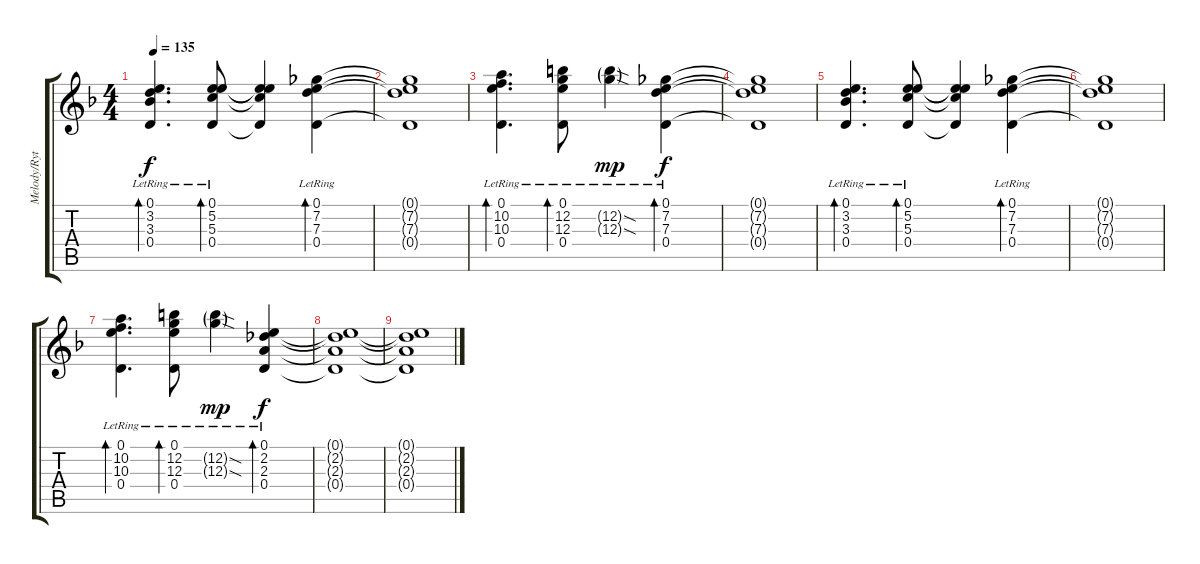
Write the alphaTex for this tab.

\track ("Melody/Rythem #2" "Melody/Ryt") {instrument distortionguitar bank 125}
\staff {score tabs}
\tuning (E4 B3 G3 D3 A2 E2) {hide}
\ts (4 4)
\tempo 135
\clef g2
\ks f
(0.1{lr} 3.2{lr} 3.3{lr} 0.4{lr}).4{d bd 240 dy f} (0.1{lr} 5.2{lr} 5.3{lr} 0.4{lr}).8{bd 240} (0.1{t} 5.2{t} 5.3{t} 0.4{t}).4 (0.1{lr} 7.2{lr} 7.3{lr} 0.4{lr}).4{bd 240} |
(0.1{t} 7.2{t} 7.3{t} 0.4{t}).1 |
(0.1{lr} 10.2{lr} 10.3{lr} 0.4{lr}).4{d bd 240} (0.1{lr} 12.2{lr} 12.3{lr} 0.4{lr}).8{bd 240} (12.2{sod g lr} 12.3{sod g lr}).4{dy mp} (0.1{lr} 7.2{lr} 7.3{lr} 0.4{lr}).4{bd 240 dy f} |
(0.1{t} 7.2{t} 7.3{t} 0.4{t}).1 |
(0.1{lr} 3.2{lr} 3.3{lr} 0.4{lr}).4{d bd 240} (0.1{lr} 5.2{lr} 5.3{lr} 0.4{lr}).8{bd 240} (0.1{t} 5.2{t} 5.3{t} 0.4{t}).4 (0.1{lr} 7.2{lr} 7.3{lr} 0.4{lr}).4{bd 240} |
(0.1{t} 7.2{t} 7.3{t} 0.4{t}).1 |
(0.1{lr} 10.2{lr} 10.3{lr} 0.4{lr}).4{d bd 240} (0.1{lr} 12.2{lr} 12.3{lr} 0.4{lr}).8{bd 240} (12.2{sod g lr} 12.3{sod g lr}).4{dy mp} (0.1{lr} 2.2{lr} 2.3{lr} 0.4{lr}).4{bd 240 dy f} |
(0.1{t} 2.2{t} 2.3{t} 0.4{t}).1 |
(0.1{t} 2.2{t} 2.3{t} 0.4{t}).1
